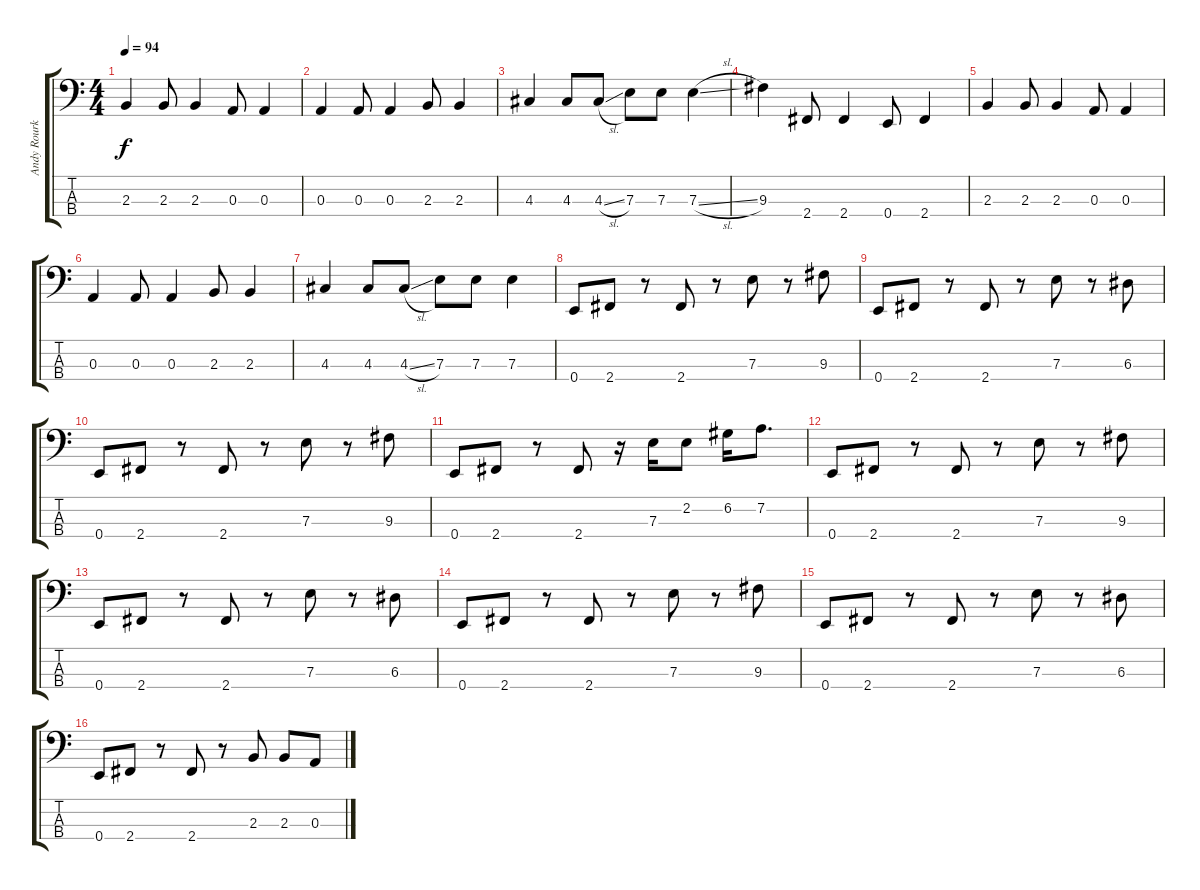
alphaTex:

\track ("Andy Rourke" "Andy Rourk") {instrument electricbassfinger}
\staff {score tabs}
\tuning (G2 D2 A1 E1) {hide}
\ts (4 4)
\tempo 94
\clef f4
\ks c
2.3.4{dy f} 2.3.8 2.3.4 0.3.8 0.3.4 |
0.3.4 0.3.8 0.3.4 2.3.8 2.3.4 |
4.3.4 4.3.8 4.3{sl}.8 7.3.8 7.3.8 7.3{sl}.4 |
9.3.4 2.4.8 2.4.4 0.4.8 2.4.4 |
2.3.4 2.3.8 2.3.4 0.3.8 0.3.4 |
0.3.4 0.3.8 0.3.4 2.3.8 2.3.4 |
4.3.4 4.3.8 4.3{sl}.8 7.3.8 7.3.8 7.3.4 |
0.4.8 2.4.8 r.8 2.4.8 r.8 7.3.8 r.8 9.3.8 |
0.4.8 2.4.8 r.8 2.4.8 r.8 7.3.8 r.8 6.3.8 |
0.4.8 2.4.8 r.8 2.4.8 r.8 7.3.8 r.8 9.3.8 |
0.4.8 2.4.8 r.8 2.4.8 r.16 7.3.16 2.2.8 6.2.16 7.2.8{d} |
0.4.8 2.4.8 r.8 2.4.8 r.8 7.3.8 r.8 9.3.8 |
0.4.8 2.4.8 r.8 2.4.8 r.8 7.3.8 r.8 6.3.8 |
0.4.8 2.4.8 r.8 2.4.8 r.8 7.3.8 r.8 9.3.8 |
0.4.8 2.4.8 r.8 2.4.8 r.8 7.3.8 r.8 6.3.8 |
0.4.8 2.4.8 r.8 2.4.8 r.8 2.3.8 2.3.8 0.3.8
